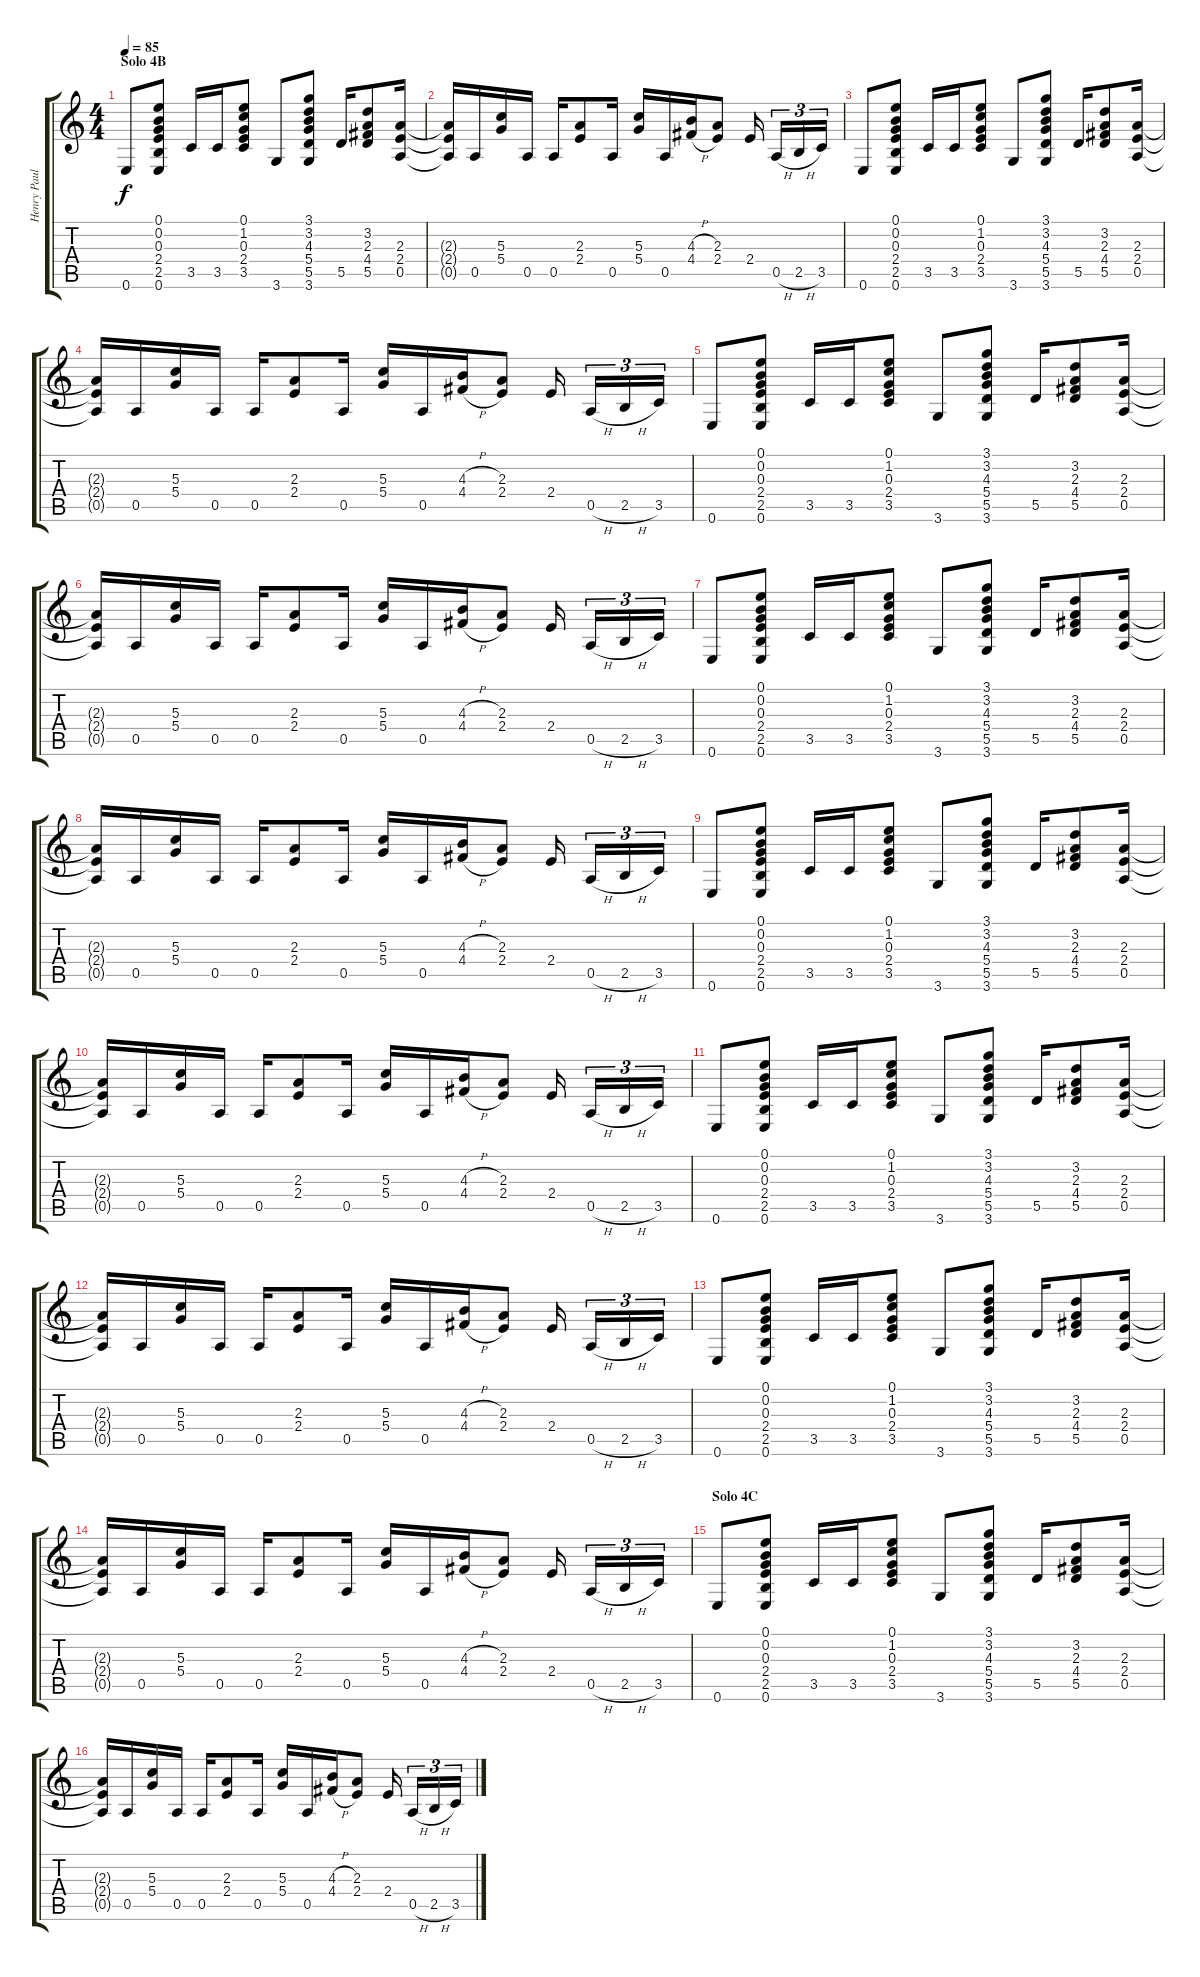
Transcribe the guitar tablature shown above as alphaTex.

\track ("Henry Paul Acoustic Rhythm" "Henry Paul") {instrument acousticguitarsteel}
\staff {score tabs}
\tuning (E4 B3 G3 D3 A2 E2) {hide}
\ts (4 4)
\section ("" "Solo 4B")
\tempo 85
\clef g2
\ks c
0.6.8{dy f} (0.1 0.2 0.3 2.4 2.5 0.6).8 3.5.16 3.5.16 (0.1 1.2 0.3 2.4 3.5).8 3.6.8 (3.1 3.2 4.3 5.4 5.5 3.6).8 5.5.16 (3.2 2.3 4.4 5.5).8 (2.3 2.4 0.5).16 |
(2.3{t} 2.4{t} 0.5{t}).16 0.5.16 (5.3 5.4).16 0.5.16 0.5.16 (2.3 2.4).8 0.5.16 (5.3 5.4).16 0.5.16 (4.3{h} 4.4{h}).16 (2.3 2.4).8 2.4.16 0.5{h}.16{tu (3 2)} 2.5{h}.16{tu (3 2)} 3.5.16{tu (3 2)} |
0.6.8 (0.1 0.2 0.3 2.4 2.5 0.6).8 3.5.16 3.5.16 (0.1 1.2 0.3 2.4 3.5).8 3.6.8 (3.1 3.2 4.3 5.4 5.5 3.6).8 5.5.16 (3.2 2.3 4.4 5.5).8 (2.3 2.4 0.5).16 |
(2.3{t} 2.4{t} 0.5{t}).16 0.5.16 (5.3 5.4).16 0.5.16 0.5.16 (2.3 2.4).8 0.5.16 (5.3 5.4).16 0.5.16 (4.3{h} 4.4{h}).16 (2.3 2.4).8 2.4.16 0.5{h}.16{tu (3 2)} 2.5{h}.16{tu (3 2)} 3.5.16{tu (3 2)} |
0.6.8 (0.1 0.2 0.3 2.4 2.5 0.6).8 3.5.16 3.5.16 (0.1 1.2 0.3 2.4 3.5).8 3.6.8 (3.1 3.2 4.3 5.4 5.5 3.6).8 5.5.16 (3.2 2.3 4.4 5.5).8 (2.3 2.4 0.5).16 |
(2.3{t} 2.4{t} 0.5{t}).16 0.5.16 (5.3 5.4).16 0.5.16 0.5.16 (2.3 2.4).8 0.5.16 (5.3 5.4).16 0.5.16 (4.3{h} 4.4{h}).16 (2.3 2.4).8 2.4.16 0.5{h}.16{tu (3 2)} 2.5{h}.16{tu (3 2)} 3.5.16{tu (3 2)} |
0.6.8 (0.1 0.2 0.3 2.4 2.5 0.6).8 3.5.16 3.5.16 (0.1 1.2 0.3 2.4 3.5).8 3.6.8 (3.1 3.2 4.3 5.4 5.5 3.6).8 5.5.16 (3.2 2.3 4.4 5.5).8 (2.3 2.4 0.5).16 |
(2.3{t} 2.4{t} 0.5{t}).16 0.5.16 (5.3 5.4).16 0.5.16 0.5.16 (2.3 2.4).8 0.5.16 (5.3 5.4).16 0.5.16 (4.3{h} 4.4{h}).16 (2.3 2.4).8 2.4.16 0.5{h}.16{tu (3 2)} 2.5{h}.16{tu (3 2)} 3.5.16{tu (3 2)} |
0.6.8 (0.1 0.2 0.3 2.4 2.5 0.6).8 3.5.16 3.5.16 (0.1 1.2 0.3 2.4 3.5).8 3.6.8 (3.1 3.2 4.3 5.4 5.5 3.6).8 5.5.16 (3.2 2.3 4.4 5.5).8 (2.3 2.4 0.5).16 |
(2.3{t} 2.4{t} 0.5{t}).16 0.5.16 (5.3 5.4).16 0.5.16 0.5.16 (2.3 2.4).8 0.5.16 (5.3 5.4).16 0.5.16 (4.3{h} 4.4{h}).16 (2.3 2.4).8 2.4.16 0.5{h}.16{tu (3 2)} 2.5{h}.16{tu (3 2)} 3.5.16{tu (3 2)} |
0.6.8 (0.1 0.2 0.3 2.4 2.5 0.6).8 3.5.16 3.5.16 (0.1 1.2 0.3 2.4 3.5).8 3.6.8 (3.1 3.2 4.3 5.4 5.5 3.6).8 5.5.16 (3.2 2.3 4.4 5.5).8 (2.3 2.4 0.5).16 |
(2.3{t} 2.4{t} 0.5{t}).16 0.5.16 (5.3 5.4).16 0.5.16 0.5.16 (2.3 2.4).8 0.5.16 (5.3 5.4).16 0.5.16 (4.3{h} 4.4{h}).16 (2.3 2.4).8 2.4.16 0.5{h}.16{tu (3 2)} 2.5{h}.16{tu (3 2)} 3.5.16{tu (3 2)} |
0.6.8 (0.1 0.2 0.3 2.4 2.5 0.6).8 3.5.16 3.5.16 (0.1 1.2 0.3 2.4 3.5).8 3.6.8 (3.1 3.2 4.3 5.4 5.5 3.6).8 5.5.16 (3.2 2.3 4.4 5.5).8 (2.3 2.4 0.5).16 |
(2.3{t} 2.4{t} 0.5{t}).16 0.5.16 (5.3 5.4).16 0.5.16 0.5.16 (2.3 2.4).8 0.5.16 (5.3 5.4).16 0.5.16 (4.3{h} 4.4{h}).16 (2.3 2.4).8 2.4.16 0.5{h}.16{tu (3 2)} 2.5{h}.16{tu (3 2)} 3.5.16{tu (3 2)} |
\section ("" "Solo 4C")
0.6.8 (0.1 0.2 0.3 2.4 2.5 0.6).8 3.5.16 3.5.16 (0.1 1.2 0.3 2.4 3.5).8 3.6.8 (3.1 3.2 4.3 5.4 5.5 3.6).8 5.5.16 (3.2 2.3 4.4 5.5).8 (2.3 2.4 0.5).16 |
(2.3{t} 2.4{t} 0.5{t}).16 0.5.16 (5.3 5.4).16 0.5.16 0.5.16 (2.3 2.4).8 0.5.16 (5.3 5.4).16 0.5.16 (4.3{h} 4.4{h}).16 (2.3 2.4).8 2.4.16 0.5{h}.16{tu (3 2)} 2.5{h}.16{tu (3 2)} 3.5.16{tu (3 2)}
